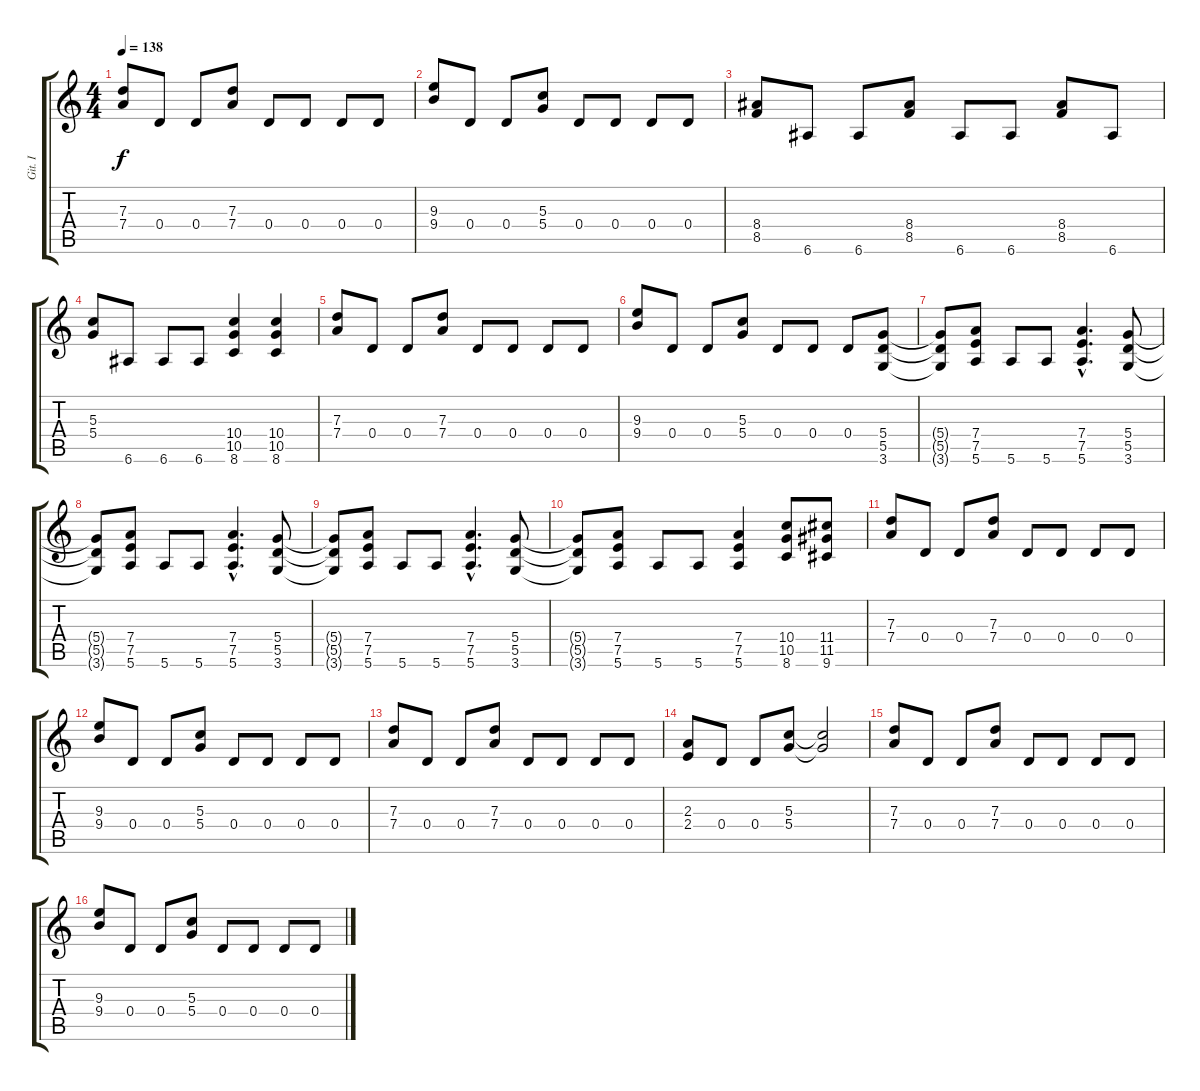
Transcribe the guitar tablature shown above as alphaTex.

\track ("Git. I" "Git. I") {instrument overdrivenguitar}
\staff {score tabs}
\tuning (E4 B3 G3 D3 A2 E2) {hide}
\ts (4 4)
\tempo 138
\clef g2
\ks c
(7.3 7.4).8{dy f} 0.4.8 0.4.8 (7.3 7.4).8 0.4.8 0.4.8 0.4.8 0.4.8 |
(9.3 9.4).8 0.4.8 0.4.8 (5.3 5.4).8 0.4.8 0.4.8 0.4.8 0.4.8 |
(8.4 8.5).8 6.6.8 6.6.8 (8.4 8.5).8 6.6.8 6.6.8 (8.4 8.5).8 6.6.8 |
(5.3 5.4).8 6.6.8 6.6.8 6.6.8 (10.4 10.5 8.6).4 (10.4 10.5 8.6).4 |
(7.3 7.4).8 0.4.8 0.4.8 (7.3 7.4).8 0.4.8 0.4.8 0.4.8 0.4.8 |
(9.3 9.4).8 0.4.8 0.4.8 (5.3 5.4).8 0.4.8 0.4.8 0.4.8 (5.4 5.5 3.6).8 |
(5.4{t} 5.5{t} 3.6{t}).8 (7.4 7.5 5.6).8 5.6.8 5.6.8 (7.4{hac} 7.5{hac} 5.6{hac}).4{d} (5.4 5.5 3.6).8 |
(5.4{t} 5.5{t} 3.6{t}).8 (7.4 7.5 5.6).8 5.6.8 5.6.8 (7.4{hac} 7.5{hac} 5.6{hac}).4{d} (5.4 5.5 3.6).8 |
(5.4{t} 5.5{t} 3.6{t}).8 (7.4 7.5 5.6).8 5.6.8 5.6.8 (7.4{hac} 7.5{hac} 5.6{hac}).4{d} (5.4 5.5 3.6).8 |
(5.4{t} 5.5{t} 3.6{t}).8 (7.4 7.5 5.6).8 5.6.8 5.6.8 (7.4 7.5 5.6).4 (10.4 10.5 8.6).8 (11.4 11.5 9.6).8 |
(7.3 7.4).8 0.4.8 0.4.8 (7.3 7.4).8 0.4.8 0.4.8 0.4.8 0.4.8 |
(9.3 9.4).8 0.4.8 0.4.8 (5.3 5.4).8 0.4.8 0.4.8 0.4.8 0.4.8 |
(7.3 7.4).8 0.4.8 0.4.8 (7.3 7.4).8 0.4.8 0.4.8 0.4.8 0.4.8 |
(2.3 2.4).8 0.4.8 0.4.8 (5.3 5.4).8 (5.3{t} 5.4{t}).2 |
(7.3 7.4).8 0.4.8 0.4.8 (7.3 7.4).8 0.4.8 0.4.8 0.4.8 0.4.8 |
(9.3 9.4).8 0.4.8 0.4.8 (5.3 5.4).8 0.4.8 0.4.8 0.4.8 0.4.8
